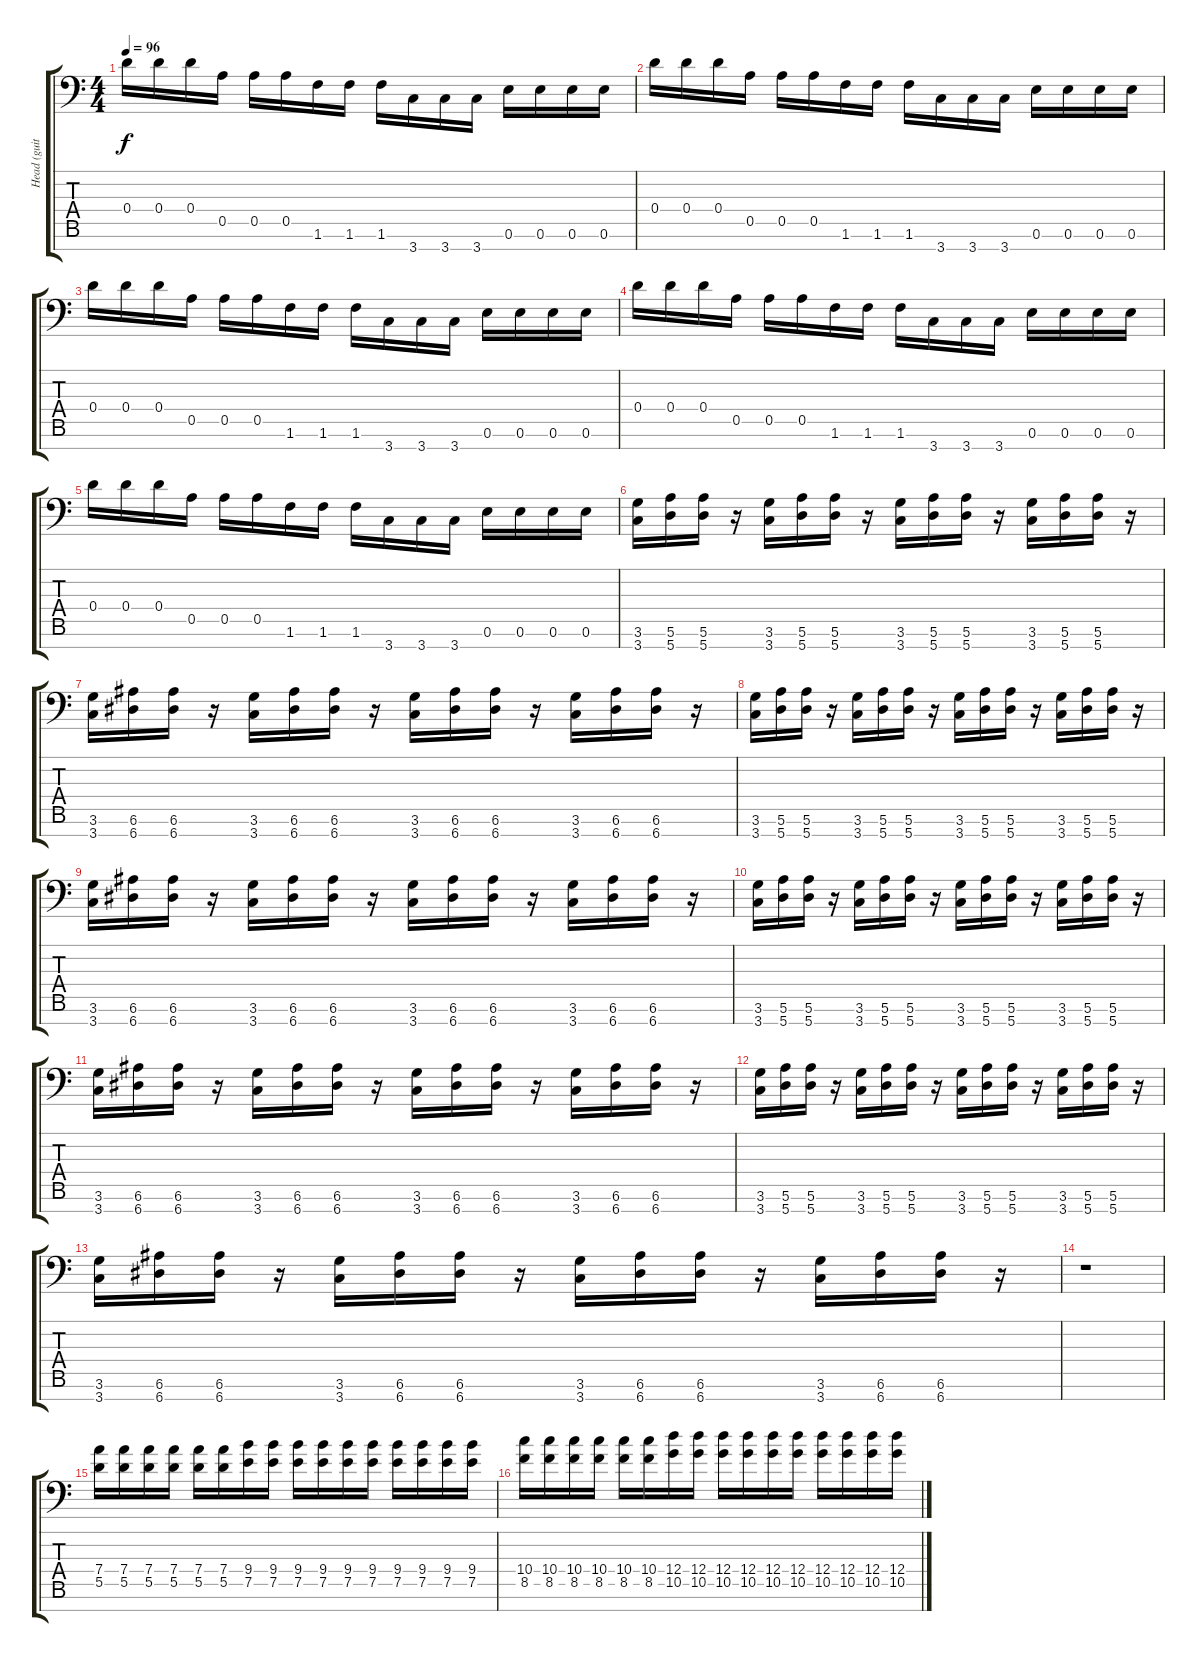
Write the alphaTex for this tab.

\track ("Head (guitar 2)" "Head (guit") {instrument distortionguitar}
\staff {score tabs}
\tuning (E4 B3 G3 D3 A2 E2 A1) {hide}
\ts (4 4)
\tempo 96
\clef f4
\ks c
0.4.16{dy f} 0.4.16 0.4.16 0.5.16 0.5.16 0.5.16 1.6.16 1.6.16 1.6.16 3.7.16 3.7.16 3.7.16 0.6.16 0.6.16 0.6.16 0.6.16 |
0.4.16 0.4.16 0.4.16 0.5.16 0.5.16 0.5.16 1.6.16 1.6.16 1.6.16 3.7.16 3.7.16 3.7.16 0.6.16 0.6.16 0.6.16 0.6.16 |
0.4.16 0.4.16 0.4.16 0.5.16 0.5.16 0.5.16 1.6.16 1.6.16 1.6.16 3.7.16 3.7.16 3.7.16 0.6.16 0.6.16 0.6.16 0.6.16 |
0.4.16 0.4.16 0.4.16 0.5.16 0.5.16 0.5.16 1.6.16 1.6.16 1.6.16 3.7.16 3.7.16 3.7.16 0.6.16 0.6.16 0.6.16 0.6.16 |
0.4.16 0.4.16 0.4.16 0.5.16 0.5.16 0.5.16 1.6.16 1.6.16 1.6.16 3.7.16 3.7.16 3.7.16 0.6.16 0.6.16 0.6.16 0.6.16 |
(3.6 3.7).16 (5.6 5.7).16 (5.6 5.7).16 r.16 (3.6 3.7).16 (5.6 5.7).16 (5.6 5.7).16 r.16 (3.6 3.7).16 (5.6 5.7).16 (5.6 5.7).16 r.16 (3.6 3.7).16 (5.6 5.7).16 (5.6 5.7).16 r.16 |
(3.6 3.7).16 (6.6 6.7).16 (6.6 6.7).16 r.16 (3.6 3.7).16 (6.6 6.7).16 (6.6 6.7).16 r.16 (3.6 3.7).16 (6.6 6.7).16 (6.6 6.7).16 r.16 (3.6 3.7).16 (6.6 6.7).16 (6.6 6.7).16 r.16 |
(3.6 3.7).16 (5.6 5.7).16 (5.6 5.7).16 r.16 (3.6 3.7).16 (5.6 5.7).16 (5.6 5.7).16 r.16 (3.6 3.7).16 (5.6 5.7).16 (5.6 5.7).16 r.16 (3.6 3.7).16 (5.6 5.7).16 (5.6 5.7).16 r.16 |
(3.6 3.7).16 (6.6 6.7).16 (6.6 6.7).16 r.16 (3.6 3.7).16 (6.6 6.7).16 (6.6 6.7).16 r.16 (3.6 3.7).16 (6.6 6.7).16 (6.6 6.7).16 r.16 (3.6 3.7).16 (6.6 6.7).16 (6.6 6.7).16 r.16 |
(3.6 3.7).16 (5.6 5.7).16 (5.6 5.7).16 r.16 (3.6 3.7).16 (5.6 5.7).16 (5.6 5.7).16 r.16 (3.6 3.7).16 (5.6 5.7).16 (5.6 5.7).16 r.16 (3.6 3.7).16 (5.6 5.7).16 (5.6 5.7).16 r.16 |
(3.6 3.7).16 (6.6 6.7).16 (6.6 6.7).16 r.16 (3.6 3.7).16 (6.6 6.7).16 (6.6 6.7).16 r.16 (3.6 3.7).16 (6.6 6.7).16 (6.6 6.7).16 r.16 (3.6 3.7).16 (6.6 6.7).16 (6.6 6.7).16 r.16 |
(3.6 3.7).16 (5.6 5.7).16 (5.6 5.7).16 r.16 (3.6 3.7).16 (5.6 5.7).16 (5.6 5.7).16 r.16 (3.6 3.7).16 (5.6 5.7).16 (5.6 5.7).16 r.16 (3.6 3.7).16 (5.6 5.7).16 (5.6 5.7).16 r.16 |
(3.6 3.7).16 (6.6 6.7).16 (6.6 6.7).16 r.16 (3.6 3.7).16 (6.6 6.7).16 (6.6 6.7).16 r.16 (3.6 3.7).16 (6.6 6.7).16 (6.6 6.7).16 r.16 (3.6 3.7).16 (6.6 6.7).16 (6.6 6.7).16 r.16 |
r.1 |
(7.4 5.5).16{volume 12} (7.4 5.5).16 (7.4 5.5).16 (7.4 5.5).16 (7.4 5.5).16 (7.4 5.5).16 (9.4 7.5).16 (9.4 7.5).16 (9.4 7.5).16 (9.4 7.5).16 (9.4 7.5).16 (9.4 7.5).16 (9.4 7.5).16 (9.4 7.5).16 (9.4 7.5).16 (9.4 7.5).16 |
(10.4 8.5).16 (10.4 8.5).16 (10.4 8.5).16 (10.4 8.5).16 (10.4 8.5).16 (10.4 8.5).16 (12.4 10.5).16 (12.4 10.5).16 (12.4 10.5).16 (12.4 10.5).16 (12.4 10.5).16 (12.4 10.5).16 (12.4 10.5).16 (12.4 10.5).16 (12.4 10.5).16 (12.4 10.5).16
